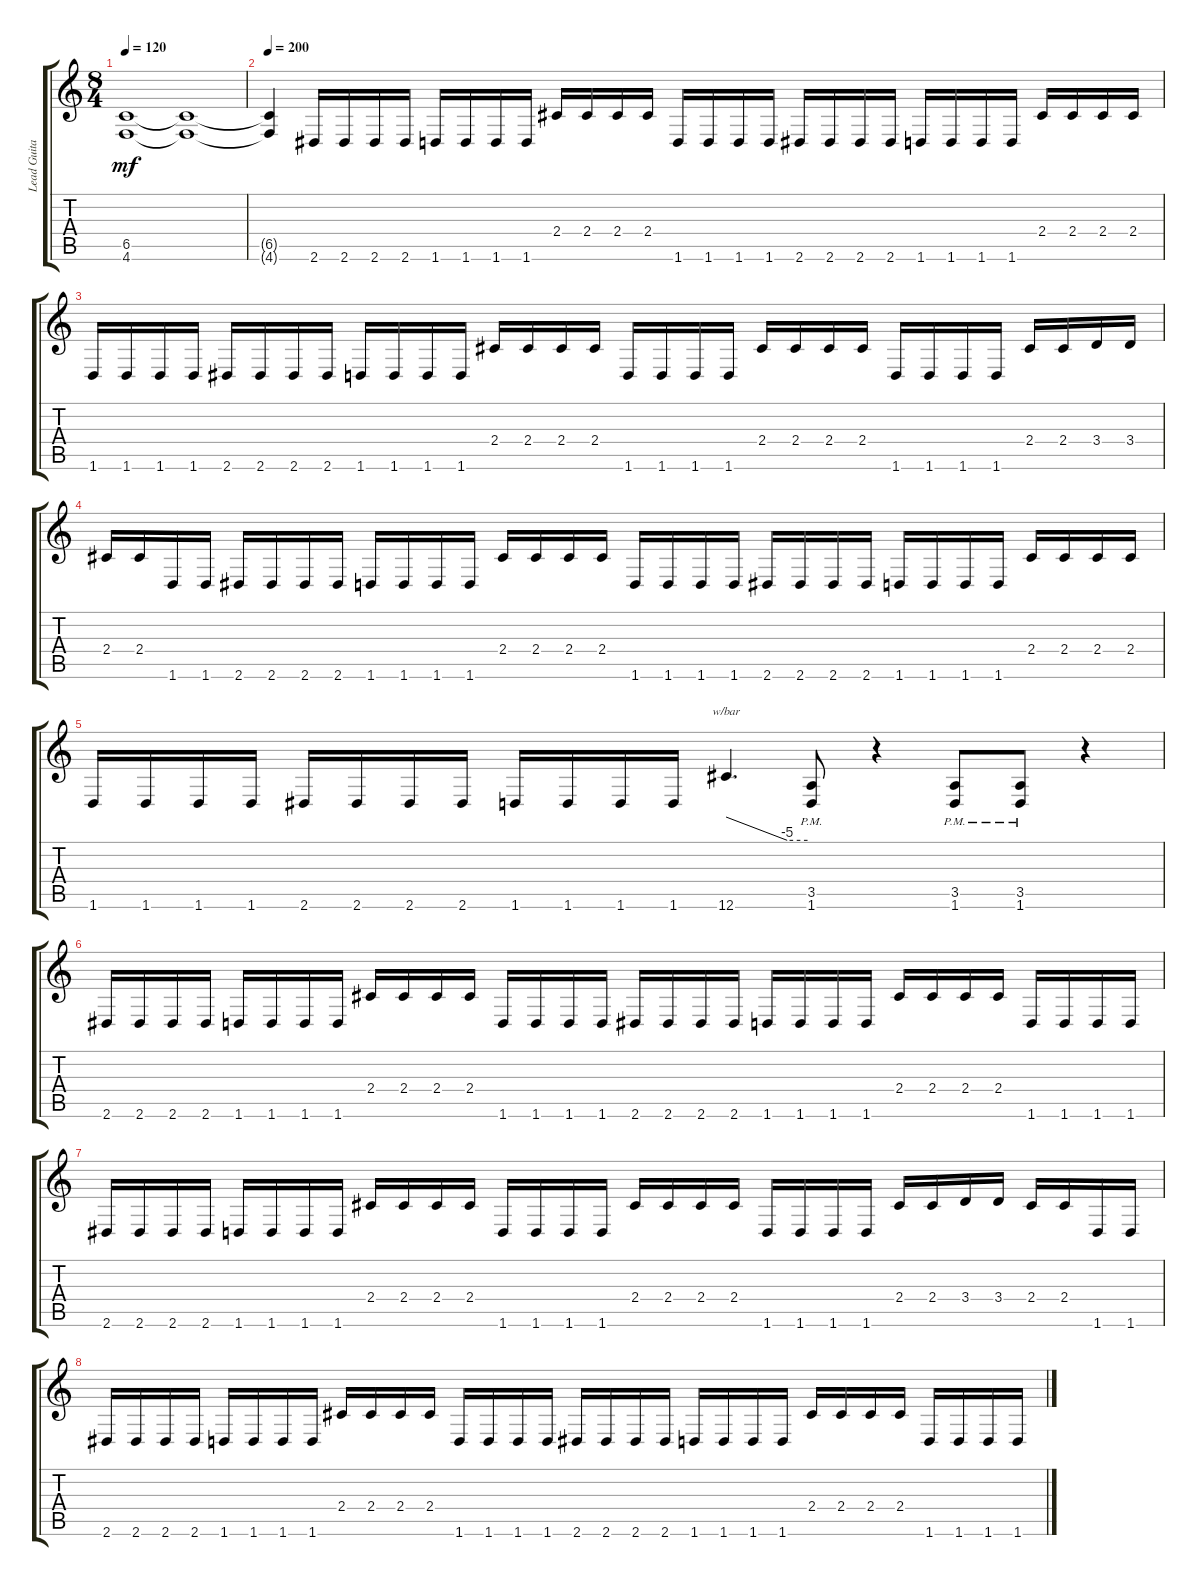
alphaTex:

\track ("Lead Guitar" "Lead Guita") {instrument distortionguitar}
\staff {score tabs}
\tuning (Db4 Ab3 E3 B2 Gb2 Db2) {hide}
\ts (8 4)
\tempo 120
\clef g2
\ks c
(6.5{t} 4.6{t}).1{dy mf} (6.5{t} 4.6{t}).1 |
\tempo 200
(6.5{t} 4.6{t}).4 2.6.16 2.6.16 2.6.16 2.6.16 1.6.16 1.6.16 1.6.16 1.6.16 2.4.16 2.4.16 2.4.16 2.4.16 1.6.16 1.6.16 1.6.16 1.6.16 2.6.16 2.6.16 2.6.16 2.6.16 1.6.16 1.6.16 1.6.16 1.6.16 2.4.16 2.4.16 2.4.16 2.4.16 |
1.6.16 1.6.16 1.6.16 1.6.16 2.6.16 2.6.16 2.6.16 2.6.16 1.6.16 1.6.16 1.6.16 1.6.16 2.4.16 2.4.16 2.4.16 2.4.16 1.6.16 1.6.16 1.6.16 1.6.16 2.4.16 2.4.16 2.4.16 2.4.16 1.6.16 1.6.16 1.6.16 1.6.16 2.4.16 2.4.16 3.4.16 3.4.16 |
2.4.16 2.4.16 1.6.16 1.6.16 2.6.16 2.6.16 2.6.16 2.6.16 1.6.16 1.6.16 1.6.16 1.6.16 2.4.16 2.4.16 2.4.16 2.4.16 1.6.16 1.6.16 1.6.16 1.6.16 2.6.16 2.6.16 2.6.16 2.6.16 1.6.16 1.6.16 1.6.16 1.6.16 2.4.16 2.4.16 2.4.16 2.4.16 |
1.6.16 1.6.16 1.6.16 1.6.16 2.6.16 2.6.16 2.6.16 2.6.16 1.6.16 1.6.16 1.6.16 1.6.16 12.6.4{d tbe (custom default 0 0 45 -20 60 -20)} (3.5{pm} 1.6{pm}).8 r.4 (3.5{pm} 1.6{pm}).8 (3.5{pm} 1.6{pm}).8 r.4 |
2.6.16 2.6.16 2.6.16 2.6.16 1.6.16 1.6.16 1.6.16 1.6.16 2.4.16 2.4.16 2.4.16 2.4.16 1.6.16 1.6.16 1.6.16 1.6.16 2.6.16 2.6.16 2.6.16 2.6.16 1.6.16 1.6.16 1.6.16 1.6.16 2.4.16 2.4.16 2.4.16 2.4.16 1.6.16 1.6.16 1.6.16 1.6.16 |
2.6.16 2.6.16 2.6.16 2.6.16 1.6.16 1.6.16 1.6.16 1.6.16 2.4.16 2.4.16 2.4.16 2.4.16 1.6.16 1.6.16 1.6.16 1.6.16 2.4.16 2.4.16 2.4.16 2.4.16 1.6.16 1.6.16 1.6.16 1.6.16 2.4.16 2.4.16 3.4.16 3.4.16 2.4.16 2.4.16 1.6.16 1.6.16 |
2.6.16 2.6.16 2.6.16 2.6.16 1.6.16 1.6.16 1.6.16 1.6.16 2.4.16 2.4.16 2.4.16 2.4.16 1.6.16 1.6.16 1.6.16 1.6.16 2.6.16 2.6.16 2.6.16 2.6.16 1.6.16 1.6.16 1.6.16 1.6.16 2.4.16 2.4.16 2.4.16 2.4.16 1.6.16 1.6.16 1.6.16 1.6.16
